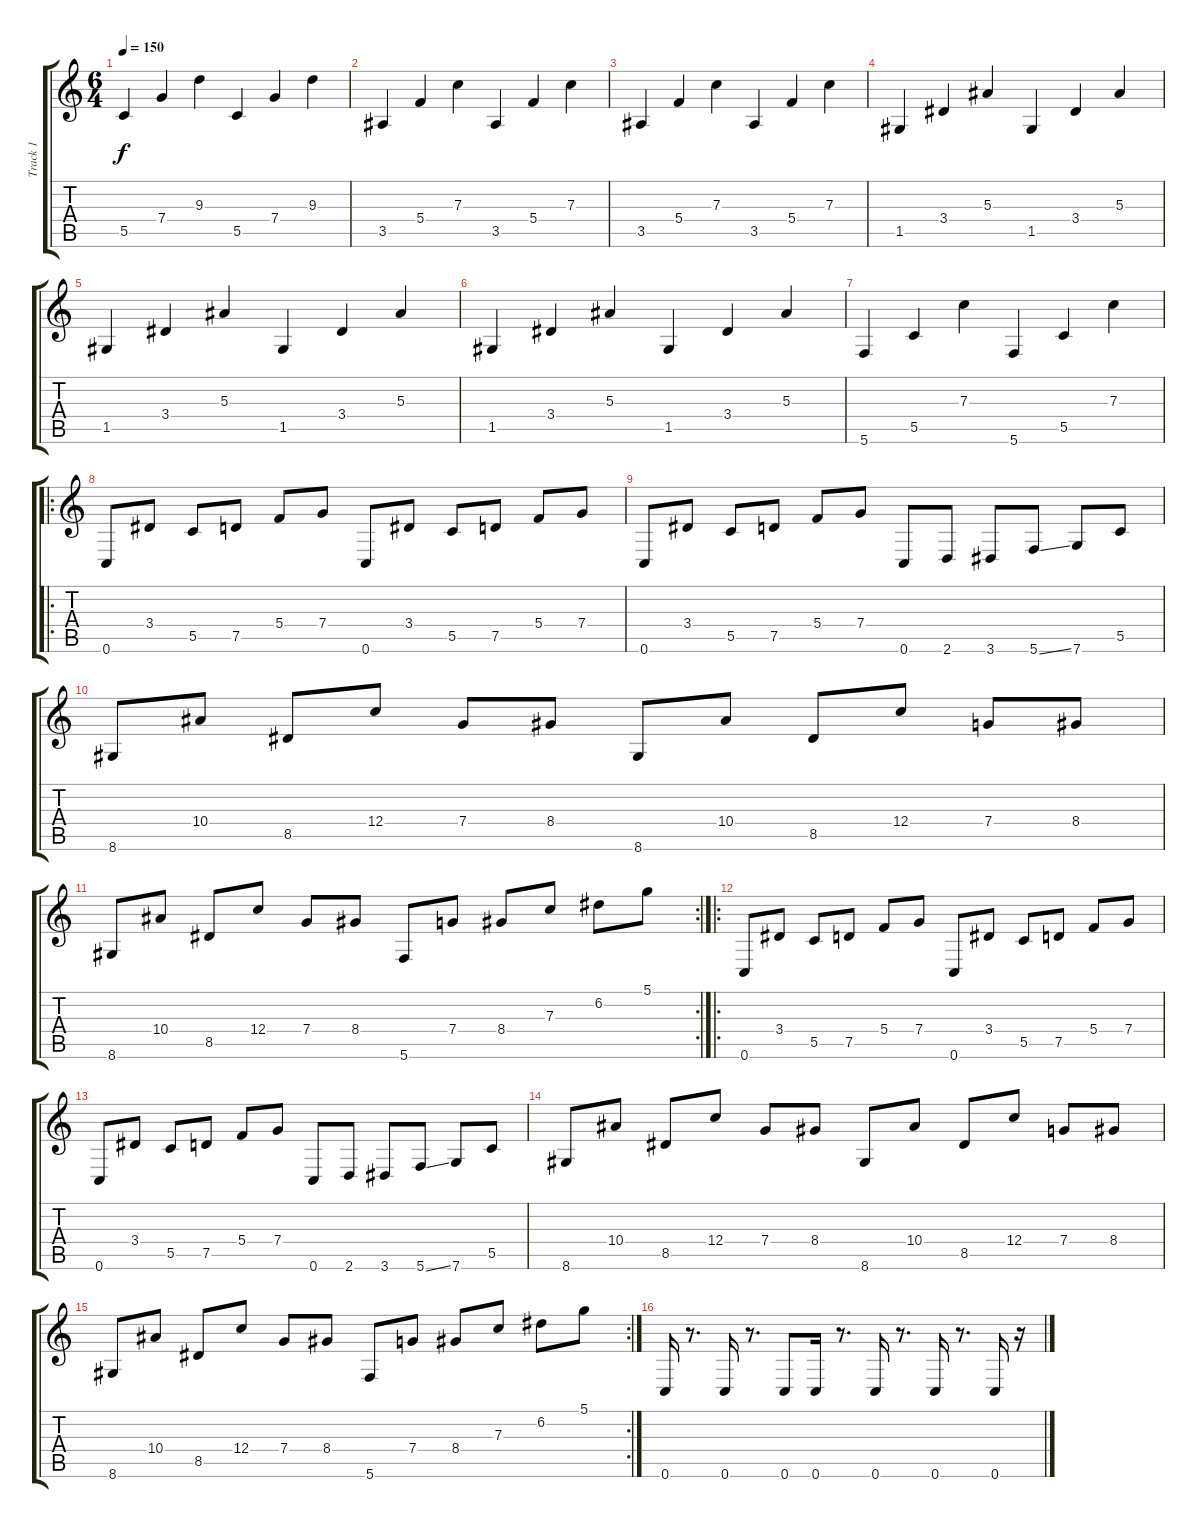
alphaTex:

\track ("Track 1" "Track 1") {instrument acousticguitarnylon}
\staff {score tabs}
\tuning (D4 A3 F3 C3 G2 C2) {hide}
\ts (6 4)
\tempo 150
\clef g2
\ks c
5.5.4{dy f} 7.4.4 9.3.4 5.5.4 7.4.4 9.3.4 |
3.5.4 5.4.4 7.3.4 3.5.4 5.4.4 7.3.4 |
3.5.4 5.4.4 7.3.4 3.5.4 5.4.4 7.3.4 |
1.5.4 3.4.4 5.3.4 1.5.4 3.4.4 5.3.4 |
1.5.4 3.4.4 5.3.4 1.5.4 3.4.4 5.3.4 |
1.5.4 3.4.4 5.3.4 1.5.4 3.4.4 5.3.4 |
5.6.4 5.5.4 7.3.4 5.6.4 5.5.4 7.3.4 |
\ro
0.6.8 3.4.8 5.5.8 7.5.8 5.4.8 7.4.8 0.6.8 3.4.8 5.5.8 7.5.8 5.4.8 7.4.8 |
0.6.8 3.4.8 5.5.8 7.5.8 5.4.8 7.4.8 0.6.8 2.6.8 3.6.8 5.6{ss}.8 7.6.8 5.5.8 |
8.6.8 10.4.8 8.5.8 12.4.8 7.4.8 8.4.8 8.6.8 10.4.8 8.5.8 12.4.8 7.4.8 8.4.8 |
\rc 2
8.6.8 10.4.8 8.5.8 12.4.8 7.4.8 8.4.8 5.6.8 7.4.8 8.4.8 7.3.8 6.2.8 5.1.8 |
\ro
0.6.8 3.4.8 5.5.8 7.5.8 5.4.8 7.4.8 0.6.8 3.4.8 5.5.8 7.5.8 5.4.8 7.4.8 |
0.6.8 3.4.8 5.5.8 7.5.8 5.4.8 7.4.8 0.6.8 2.6.8 3.6.8 5.6{ss}.8 7.6.8 5.5.8 |
8.6.8 10.4.8 8.5.8 12.4.8 7.4.8 8.4.8 8.6.8 10.4.8 8.5.8 12.4.8 7.4.8 8.4.8 |
\rc 2
8.6.8 10.4.8 8.5.8 12.4.8 7.4.8 8.4.8 5.6.8 7.4.8 8.4.8 7.3.8 6.2.8 5.1.8 |
0.6.16 r.8{d} 0.6.16 r.8{d} 0.6.8 0.6.16 r.8{d} 0.6.16 r.8{d} 0.6.16 r.8{d} 0.6.16 r.16
